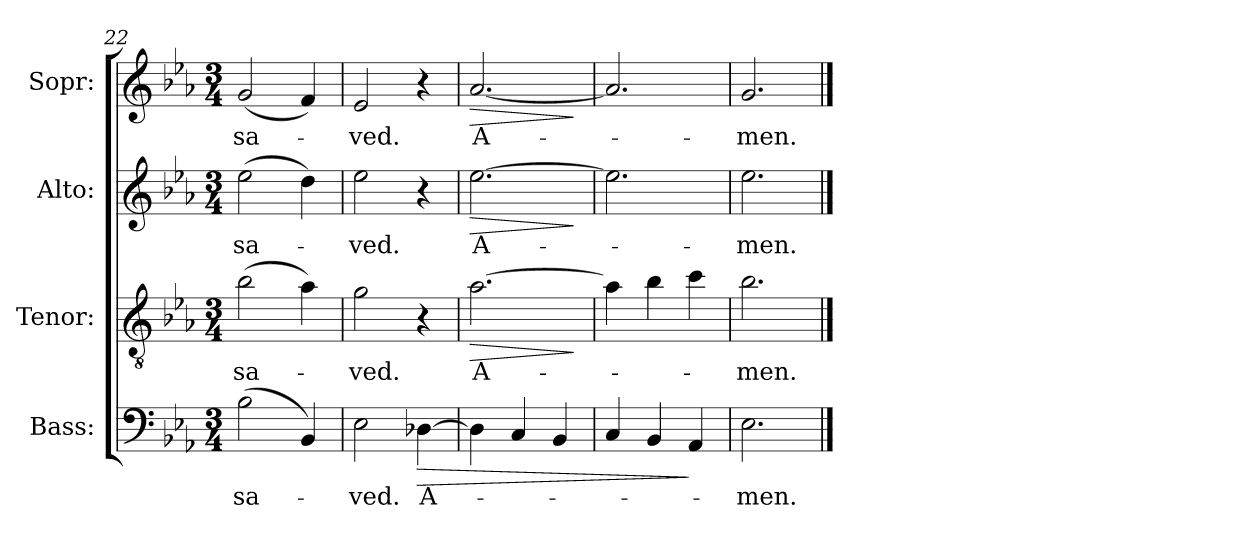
**kern	**text	**dynam	**kern	**text	**dynam	**kern	**text	**dynam	**kern	**text	**dynam
*part4	*part4	*part4	*part3	*part3	*part3	*part2	*part2	*part2	*part1	*part1	*part1
*staff4	*staff4	*staff4	*staff3	*staff3	*staff3	*staff2	*staff2	*staff2	*staff1	*staff1	*staff1
*I"Bass:	*	*	*I"Tenor:	*	*	*I"Alto:	*	*	*I"Sopr:	*	*
*clefF4	*	*	*clefGv2	*	*	*clefG2	*	*	*clefG2	*	*
*	*	*	*ITrd7c12	*	*	*ITrd7c12	*	*	*	*	*
*k[b-e-a-]	*	*	*k[b-e-a-]	*	*	*k[b-e-a-]	*	*	*k[b-e-a-]	*	*
*E-:	*	*	*E-:	*	*	*E-:	*	*	*E-:	*	*
*M3/4	*	*	*M3/4	*	*	*M3/4	*	*	*M3/4	*	*
=22	=22	=22	=22	=22	=22	=22	=22	=22	=22	=22	=22
!	!LO:LY:b:color=#000000	!	!	!	!	!	!	!	!	!	!
!	!	!	!	!LO:LY:b:color=#000000	!	!	!	!	!	!	!
!	!	!	!	!	!	!	!LO:LY:b:color=#000000	!	!	!	!
!	!	!	!	!	!	!	!	!	!	!LO:LY:b:color=#000000	!
(2B-i\	sa-	.	(2B-i\	sa-	.	(2e-i\	sa-	.	(2gi/	sa-	.
4BB-i/)	.	.	4A-i\)	.	.	4di\)	.	.	4fi/)	.	.
=23	=23	=23	=23	=23	=23	=23	=23	=23	=23	=23	=23
!	!LO:LY:b:color=#000000	!	!	!	!	!	!	!	!	!	!
!	!	!	!	!LO:LY:b:color=#000000	!	!	!	!	!	!	!
!	!	!	!	!	!	!	!LO:LY:b:color=#000000	!	!	!	!
!	!	!	!	!	!	!	!	!	!	!LO:LY:b:color=#000000	!
2E-i\	-ved.	.	2Gi\	-ved.	.	2e-i\	-ved.	.	2e-i/	-ved.	.
!	!LO:LY:b:color=#000000	!LO:HP:b	!	!	!	!	!	!	!	!	!
[4D-Xi\	A-	>	4r	.	.	4r	.	.	4r	.	.
=24	=24	=24	=24	=24	=24	=24	=24	=24	=24	=24	=24
!	!	!	!	!LO:LY:b:color=#000000	!LO:HP:b	!	!	!	!	!	!
!	!	!	!	!	!	!	!LO:LY:b:color=#000000	!LO:HP:b	!	!	!
!	!	!	!	!	!	!	!	!	!	!LO:LY:b:color=#000000	!LO:HP:b
4D-i\]	.	.	[2.A-i\	A-	>	[2.e-i\	A-	>	[2.a-i/	A-	>
4Ci/	.	.	.	.	.	.	.	.	.	.	.
4BB-i/	.	.	.	.	.	.	.	.	.	.	.
.	.	.	.	.	]	.	.	]	.	.	]
=25	=25	=25	=25	=25	=25	=25	=25	=25	=25	=25	=25
4Ci/	.	.	4A-i\]	.	.	2.e-i\]	.	.	2.a-i/]	.	.
4BB-i/	.	.	4B-i\	.	.	.	.	.	.	.	.
4AA-i/	.	]	4ci\	.	.	.	.	.	.	.	.
=26	=26	=26	=26	=26	=26	=26	=26	=26	=26	=26	=26
!	!LO:LY:b:color=#000000	!	!	!	!	!	!	!	!	!	!
!	!	!	!	!LO:LY:b:color=#000000	!	!	!	!	!	!	!
!	!	!	!	!	!	!	!LO:LY:b:color=#000000	!	!	!	!
!	!	!	!	!	!	!	!	!	!	!LO:LY:b:color=#000000	!
2.E-i\	-men.	.	2.B-i\	-men.	.	2.e-i\	-men.	.	2.gi/	-men.	.
==	==	==	==	==	==	==	==	==	==	==	==
*-	*-	*-	*-	*-	*-	*-	*-	*-	*-	*-	*-
